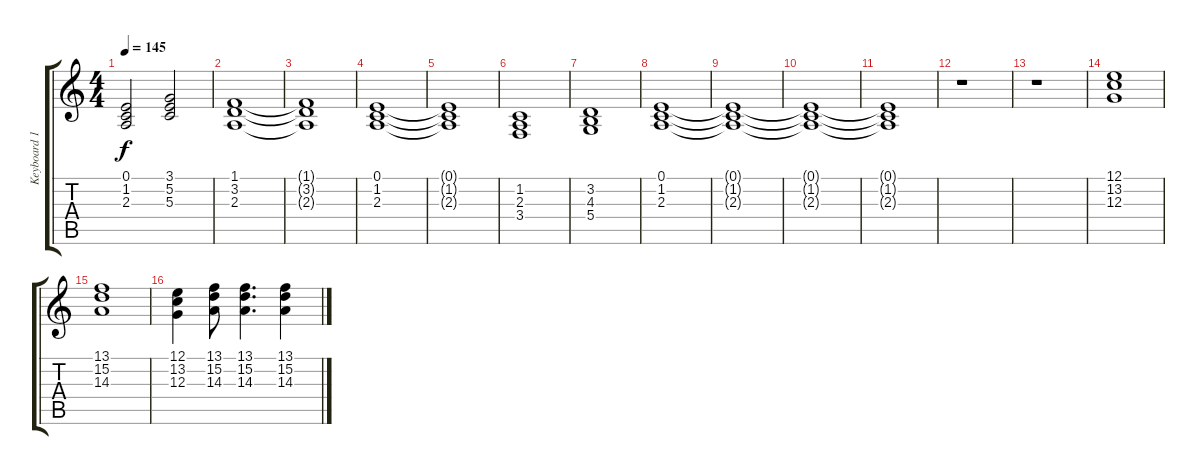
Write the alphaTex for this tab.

\track ("Keyboard 1." "Keyboard 1") {instrument stringensemble1}
\staff {score tabs}
\tuning (E4 B3 G3 D3 A2 E2) {hide}
\ts (4 4)
\tempo 145
\clef g2
\ks c
(0.1 1.2 2.3).2{dy f} (3.1 5.2 5.3).2 |
(1.1 3.2 2.3).1 |
(1.1{t} 3.2{t} 2.3{t}).1 |
(0.1 1.2 2.3).1 |
(0.1{t} 1.2{t} 2.3{t}).1 |
(1.2 2.3 3.4).1 |
(3.2 4.3 5.4).1 |
(0.1 1.2 2.3).1 |
(0.1{t} 1.2{t} 2.3{t}).1 |
(0.1{t} 1.2{t} 2.3{t}).1 |
(0.1{t} 1.2{t} 2.3{t}).1 |
r.1 |
r.1 |
(12.1 13.2 12.3).1 |
(13.1 15.2 14.3).1 |
(12.1 13.2 12.3).4 (13.1 15.2 14.3).8 (13.1 15.2 14.3).4{d} (13.1 15.2 14.3).4
